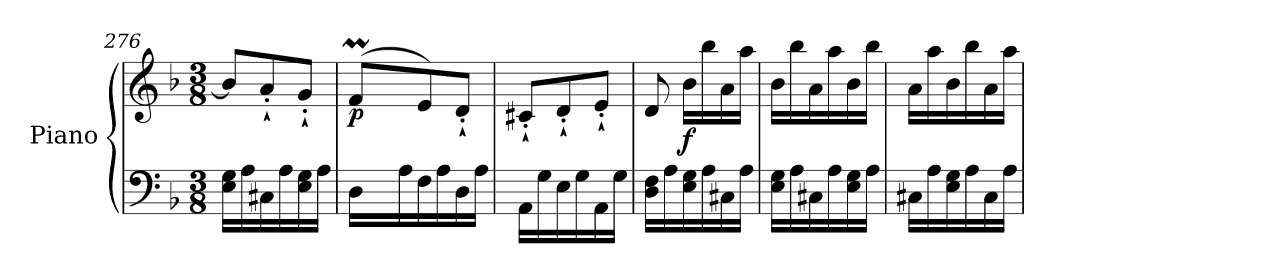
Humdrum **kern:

**kern	**kern	**dynam
*part1	*part1	*part1
*staff2	*staff1	*staff1/2
*I"Piano	*	*
*I'Pno	*	*
*clefF4	*clefG2	*
*k[b-]	*k[b-]	*
*M3/8	*M3/8	*
=276	=276	=276
!	!	!LO:DY:b
16E\ 16G\LL	8b-/L]	other-dynamics
16A\	.	.
16C#X\	8a'`/	.
16A\	.	.
16E\ 16G\	8g'`/J	.
16A\JJ	.	.
=277	=277	=277
*	*^	*
!	!	!	!LO:DY:b
16D\LL	(<8fM/L	64fyy	p
.	.	64gyy	.
.	.	8..fyy	.
16A\	.	.	.
16F\	8e/)	.	.
16A\	.	.	.
16D\	8d'`/J	8ryy	.
16A\JJ	.	.	.
*	*v	*v	*
!!LO:LB:g=z
=278	=278	=278
16AA\LL	8c#X'`/L	.
16G\	.	.
16E\	8d'`/	.
16G\	.	.
16AA\	8e'`/J	.
16G\JJ	.	.
=279	=279	=279
16D\ 16F\LL	8d/	.
16A\	.	.
!	!	!LO:DY:b
16E\ 16G\	16b-\LL	f
16A\	16bb-\	.
16C#X\	16a\	.
16A\JJ	16aa\JJ	.
=280	=280	=280
16E\ 16G\LL	16b-\LL	.
16A\	16bb-\	.
16C#X\	16a\	.
16A\	16aa\	.
16E\ 16G\	16b-\	.
16A\JJ	16bb-\JJ	.
=281	=281	=281
16C#X\LL	16a\LL	.
16A\	16aa\	.
16E\ 16G\	16b-\	.
16A\	16bb-\	.
16C#\	16a\	.
16A\JJ	16aa\JJ	.
=	=	=
*-	*-	*-
